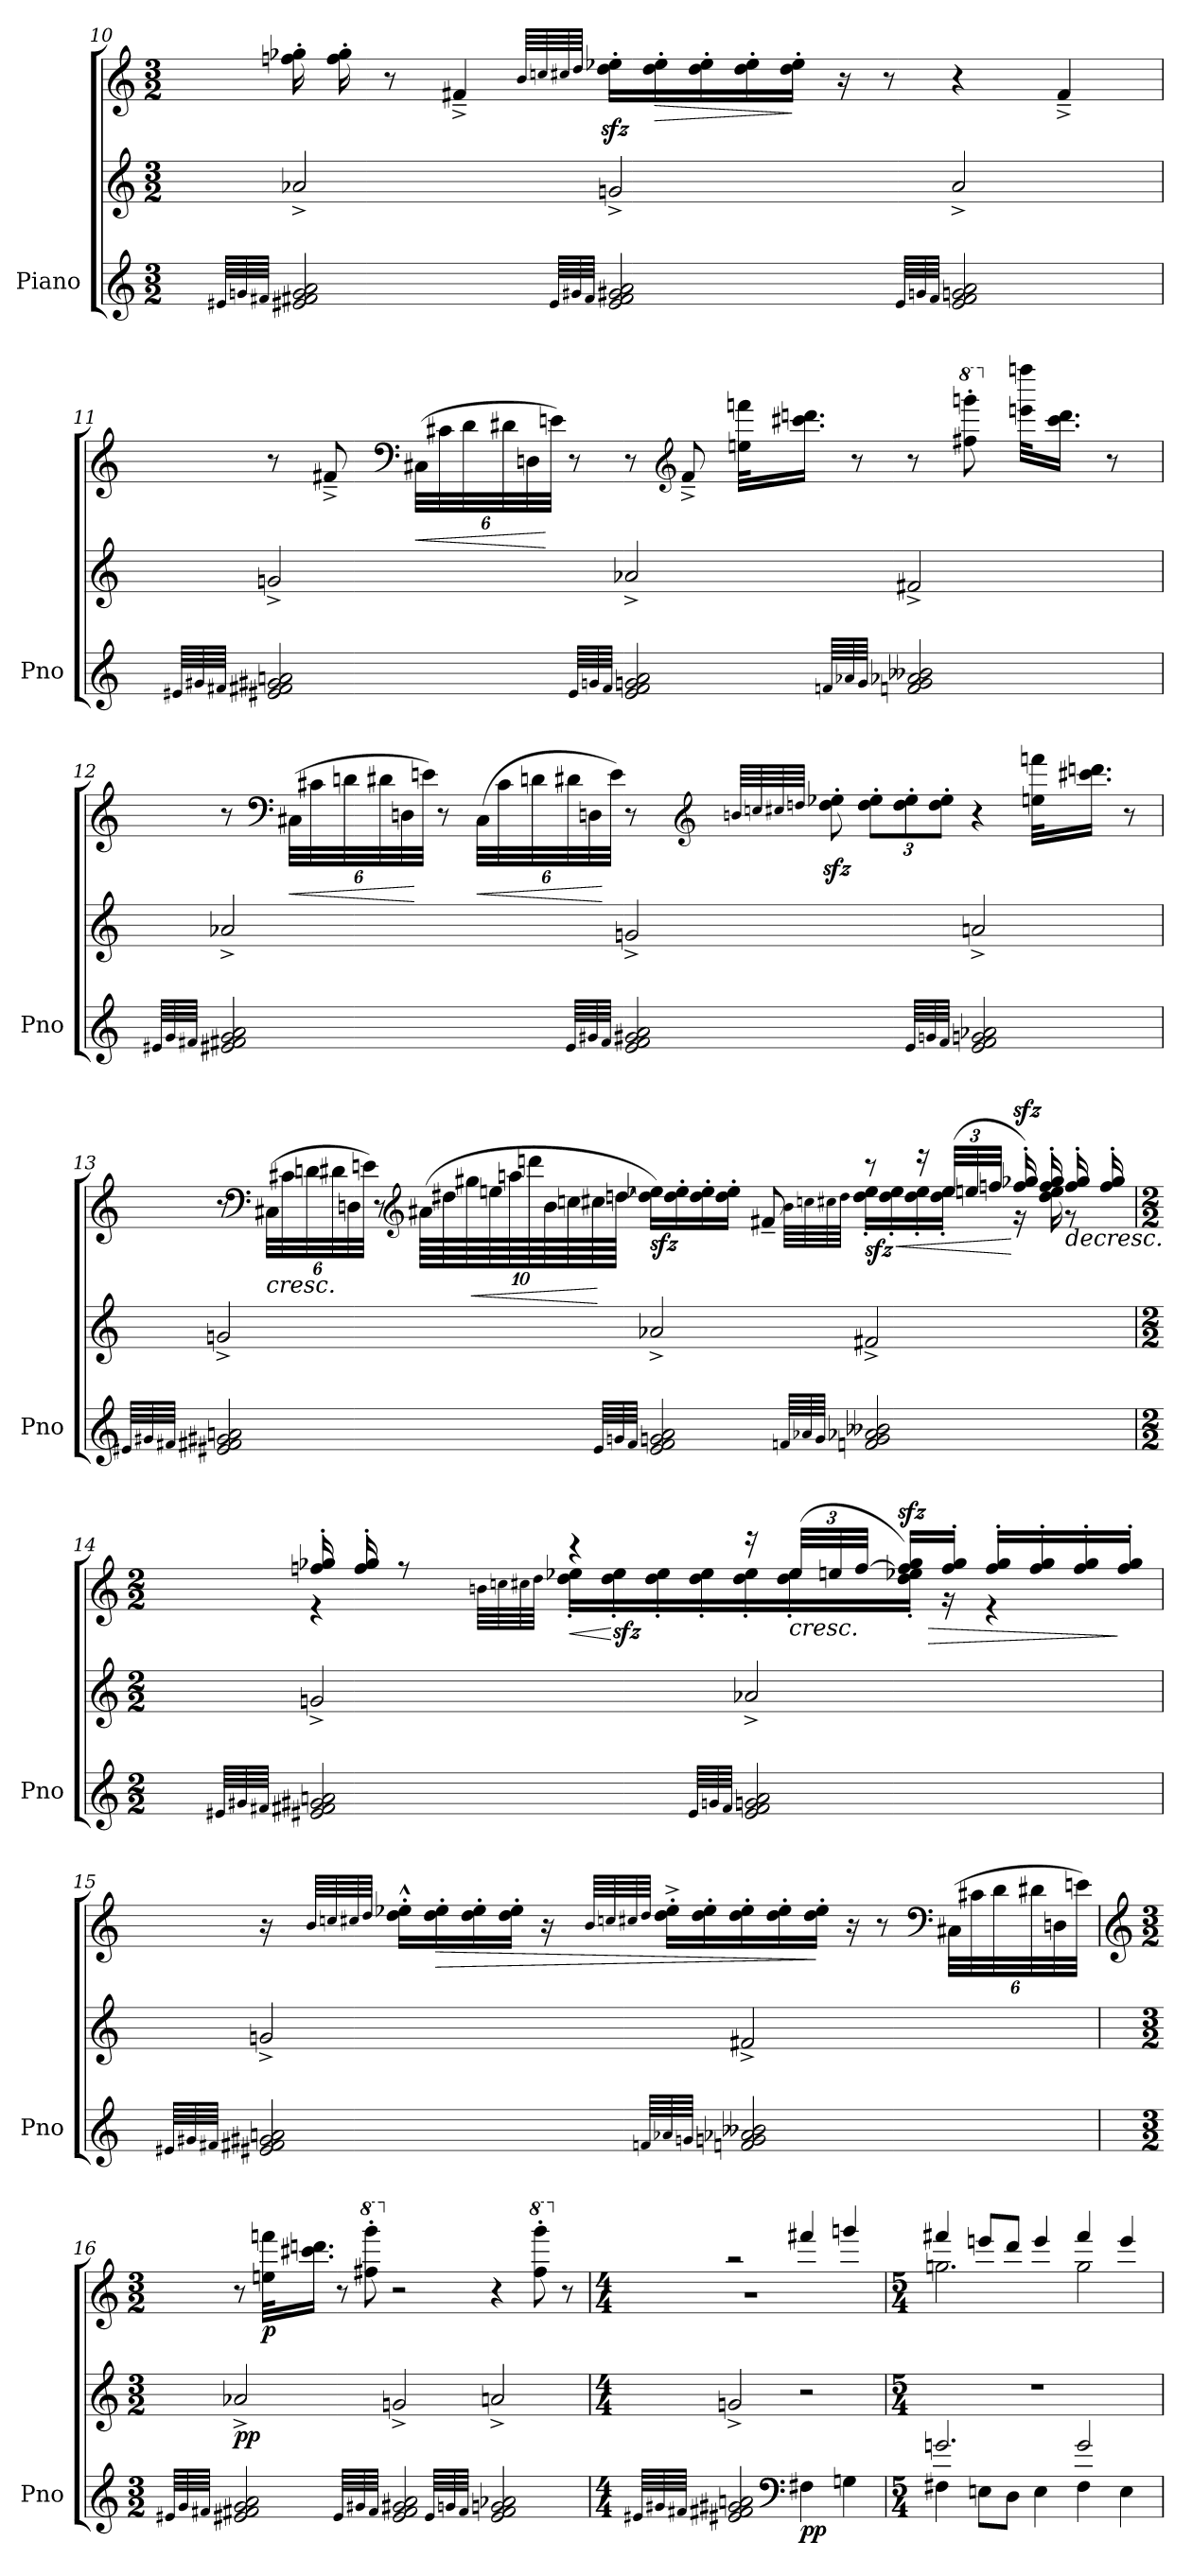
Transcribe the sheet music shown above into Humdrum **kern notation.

**kern	**kern	**kern	**dynam
*part1	*part1	*part1	*part1
*staff3	*staff2	*staff1	*staff1/2/3
*I"Piano	*	*	*
*I'Pno	*	*	*
!!LO:LB:g=z
*clefG2	*clefG2	*clefG2	*
*k[]	*k[]	*k[]	*
*M3/2	*M3/2	*M3/2	*
=10	=10	=10	=10
64qe#X/LLLL	.	.	.
64qgni/	.	.	.
64qf#X/JJJJ	.	.	.
2e#/ 2f#/ 2g/ 2a/	2a-X^/	16ffn\' 16gg-X\'	.
.	.	16ff\' 16gg-\'	.
.	.	8r	.
.	.	4f#X~^/	.
.	.	64qb/LLLL	.
64qe#/LLLL	.	64qccni/	.
64qg#X/	.	64qcc#X/	.
64qf#/JJJJ	.	64qdd/JJJJ	.
2e#/ 2f#/ 2g#/ 2a/	2gn^/	16dd\zz<' 16ee-X\zz<'LL	.
!	!	!	!LO:HP:b
.	.	16dd\' 16ee-\'	>
.	.	16dd\' 16ee-\'	.
.	.	16dd\' 16ee-\'	.
.	.	16dd\' 16ee-\'JJ	]
.	.	16r	.
.	.	8r	.
64qe#/LLLL	.	.	.
64qgn/	.	.	.
64qf#/JJJJ	.	.	.
2e#/ 2f#/ 2g/ 2a/	2a-^/	4r	.
.	.	4f#~^/	.
!!LO:LB:g=z
=11	=11	=11	=11
64qe#X/LLLL	.	.	.
64qg#X/	.	.	.
64qf#X/JJJJ	.	.	.
2e#/ 2f#/ 2g#/ 2ani/	2gn^/	8r	.
.	.	8f#X~^/	.
*	*	*clefF4	*
*	*	*Xbrackettup	*
!	!	!	!LO:HP:b
.	.	(>48C#X\LLL	<
.	.	48c#X\	.
.	.	48d\	.
.	.	48d#X\	.
.	.	48Dni\	.
.	.	48en\JJJ)	[
.	.	8r	.
64qe#/LLLL	.	.	.
64qgn/	.	.	.
64qf#/JJJJ	.	.	.
2e#/ 2f#/ 2g/ 2a/	2a-X^/	8r	.
*	*	*clefG2	*
.	.	8f#~^/	.
.	.	32eeni\ 32fffni\KLL	.
.	.	16.ccc#X\ 16.dddni\JJ	.
.	.	8r	.
64qfn/LLLL	.	.	.
64qa-X/	.	.	.
64qg/JJJJ	.	.	.
2f/ 2g/ 2a-/ 2b--X/	2f#X^/	8r	.
*	*	*8va	*
.	.	8fff#X\' 8ggggni\'	.
*	*	*X8va	*
.	.	32eeeni\ 32ffffni\KLL	.
.	.	16.ccc#\ 16.ddd\JJ	.
.	.	8r	.
!!LO:PB:g=z
=12	=12	=12	=12
64qe#X/LLLL	.	.	.
64qg/	.	.	.
64qf#X/JJJJ	.	.	.
2e#/ 2f#/ 2g/ 2a/	2a-X^/	8r	.
*	*	*clefF4	*
!	!	!	!LO:HP:b
.	.	(>48C#X\LLL	<
.	.	48c#X\	.
.	.	48dni\	.
.	.	48d#X\	.
.	.	48Dni\	.
.	.	48en\JJJ)	[
.	.	8r	.
!	!	!	!LO:HP:b
.	.	(>48C#\LLL	<
.	.	48c#\	.
.	.	48dn\	.
.	.	48d#X\	.
.	.	48Dni\	.
.	.	48e\JJJ)	[
64qe#/LLLL	.	.	.
64qg#X/	.	.	.
64qf#/JJJJ	.	.	.
2e#/ 2f#/ 2g#/ 2a/	2gn^/	8r	.
*	*	*clefG2	*
.	.	64qbni/LLLL	.
.	.	64qccni/	.
.	.	64qcc#X/	.
.	.	64qddni/JJJJ	.
.	.	8dd\zz<' 8ee-X\zz<'	.
.	.	12dd\' 12ee-\'L	.
.	.	12dd\' 12ee-\'	.
.	.	12dd\' 12ee-\'J	.
64qe#/LLLL	.	.	.
64qgn/	.	.	.
64qf#/JJJJ	.	.	.
2e#/ 2f#/ 2g/ 2a-X/	2an^/	4r	.
.	.	32een\ 32fffni\KLL	.
.	.	16.ccc#X\ 16.dddni\JJ	.
.	.	8r	.
!!LO:LB:g=z
=13	=13	=13	=13
*	*	*MM66	*
64qe#X/LLLL	.	.	.
64qg#X/	.	.	.
64qf#X/JJJJ	.	.	.
*	*	*^	*
2e#/ 2f#/ 2g#/ 2ani/	2gn^/	1ryy	8r	.
*	*	*clefF4	*	*
!	!	!	!	!LO:HP:b
.	.	.	(<48C#X\LLL	<
.	.	.	48c#X\	.
.	.	.	48dni\	.
.	.	.	48d#X\	.
.	.	.	48Dni\	.
.	.	.	48en\JJJ)	]
.	.	.	8r	.
*	*	*clefG2	*	*
.	.	.	(<80a#X\LLLL	.
.	.	.	80dd#X\	.
.	.	.	80gg#X\	.
!	!	!	!	!LO:HP:b
.	.	.	80eeni\	<
.	.	.	80aani\	.
.	.	.	80dddni\	.
.	.	.	80b\	.
.	.	.	80ccni\	.
.	.	.	80cc#X\	.
.	.	.	[80ddn\JJJJ	[
64qe#/LLLL	.	.	.	.
64qgn/	.	.	.	.
64qf#/JJJJ	.	.	.	.
!	!	!	!	!LO:DY:b
2e#/ 2f#/ 2g/ 2a/	2a-X^/	.	16dd\] 16ee-X\LL)	sfz
.	.	.	16dd\' 16ee-\'	.
.	.	.	16dd\' 16ee-\'	.
.	.	.	16dd\' 16ee-\'JJ	.
.	.	.	8ryy	.
.	.	.	8f#X~/	.
.	.	.	64qb\LLLL	.
64qfn/LLLL	.	.	64qccn\	.
64qa-X/	.	.	64qcc#X\	.
64qg/JJJJ	.	.	64qdd\JJJJ	.
!	!	!	!	!LO:HP:b
!	!	!	!	!LO:DY:n=1:b
2f/ 2g/ 2a-/ 2b--X/	2f#X^/	8r	16dd\' 16ee-\'LL	< sfz
.	.	.	16dd\' 16ee-\'	.
.	.	16r	16dd\' 16ee-\'	.
.	.	(>48ee-/LLL	16dd\' 16ee-\'JJ	.
.	.	48een/	.	.
.	.	48ffni/JJJ	.	.
!	!	!	!	!LO:DY:n=2:a
.	.	16ff/' 16gg-X/')	16r	[ sfz
.	.	16ff/' 16gg-/'	16dd\ 16ee\	.
!	!	!	!	!LO:HP:b
.	.	16ff/' 16gg-/'	8r	>
.	.	16ff/' 16gg-/'	.	.
!!LO:LB:g=z	!!
=14	=14	=14	=14	=14
*M2/2	*M2/2	*M2/2	*	*
64qe#X/LLLL	.	.	.	.
64qg#X/	.	.	.	.
64qf#X/JJJJ	.	.	.	.
!	!	!	!	!LO:DY:b=2
!	!	!	!	!LO:DY:n=1:b
2e#/ 2f#/ 2g#/ 2ani/	2gn^/	16ffn/' 16gg-X/'	4r	mp mf
.	.	16ff/' 16gg-/'	.	[
.	.	8r	.	.
.	.	.	64qbni\LLLL	.
.	.	.	64qccni\	.
.	.	.	64qcc#X\	.
.	.	.	64qdd\JJJJ	.
!	!	!	!	!LO:HP:b
.	.	4r	16dd\' 16ee-X\'LL	<
!	!	!	!	!LO:DY:n=2:b
.	.	.	16dd\' 16ee-\'	[ sfz
.	.	.	16dd\' 16ee-\'	.
.	.	.	16dd\' 16ee-\'	.
64qe#/LLLL	.	.	.	.
64qgn/	.	.	.	.
64qf#/JJJJ	.	.	.	.
2e#/ 2f#/ 2g/ 2a/	2a-X^/	16r	16dd\' 16ee-\'	.
!	!	!	!	!LO:HP:b
.	.	(>48ee-/LLL	16dd\' 16ee-\'	<
.	.	48een/	.	.
.	.	[48ff/JJJ	.	.
!	!	!	!	!LO:HP:b
!	!	!	!	!LO:DY:n=3:a
.	.	16ff/] 16gg-i/LL)	16dd\' 16ee-X\'JJ	> sfz
.	.	16ff/' 16gg-/'JJ	16r	.
.	.	16ff/' 16gg-/'LL	4r	.
.	.	16ff/' 16gg-/'	.	.
.	.	16ff/' 16gg-/'	.	.
.	.	16ff/' 16gg-/'JJ	.	]
*	*	*v	*v	*
!!LO:LB:g=z
=15	=15	=15	=15
64qe#X/LLLL	.	.	.
64qg#X/	.	.	.
64qf#X/JJJJ	.	.	.
2e#/ 2f#/ 2g#/ 2ani/	2gn^/	16r	.
.	.	64qb/LLLL	.
.	.	64qccni/	.
.	.	64qcc#X/	.
.	.	64qdd/JJJJ	.
.	.	16dd\'^^ 16ee-X\'^^LL	.
!	!	!	!LO:HP:b
.	.	16dd\' 16ee-\'	>
.	.	16dd\' 16ee-\'	.
.	.	16dd\' 16ee-\'JJ	[
.	.	16r	.
.	.	64qb/LLLL	.
.	.	64qccn/	.
.	.	64qcc#X/	.
.	.	64qdd/JJJJ	.
.	.	16dd\'^ 16ee-\'^LL	.
.	.	16dd\' 16ee-\'	.
64qfn/LLLL	.	.	.
64qa-X/	.	.	.
64qgn/JJJJ	.	.	.
2f/ 2g/ 2a-/ 2b--X/	2f#X^/	16dd\' 16ee-\'	.
.	.	16dd\' 16ee-\'	.
.	.	16dd\' 16ee-\'JJ	]
.	.	16r	.
.	.	8r	.
*	*	*clefF4	*
.	.	(>48C#X\LLL	.
.	.	48c#X\	.
.	.	48d\	.
.	.	48d#X\	.
.	.	48Dni\	.
.	.	48en\JJJ)	.
!!LO:PB:g=z
=16	=16	=16	=16
*	*	*clefG2	*
*M3/2	*M3/2	*M3/2	*
64qe#X/LLLL	.	.	.
64qg/	.	.	.
64qf#X/JJJJ	.	.	.
!	!	!	!LO:DY:b=2
2e#/ 2f#/ 2g/ 2a/	2a-X^/	8r	pp
!	!	!	!LO:DY:b
.	.	32eeni\ 32fffni\KLL	p
.	.	16.ccc#X\ 16.dddni\JJ	.
.	.	8r	.
*	*	*8va	*
.	.	8fff#X\' 8gggg\'	.
64qe#/LLLL	.	.	.
64qg#X/	.	.	.
64qf#/JJJJ	.	.	.
*	*	*X8va	*
2e#/ 2f#/ 2g#/ 2a/	2gn^/	2r	.
64qe#/LLLL	.	.	.
64qgn/	.	.	.
64qf#/JJJJ	.	.	.
2e#/ 2f#/ 2g/ 2a-X/	2an^/	4r	.
*	*	*8va	*
.	.	8fff#\' 8gggg\'	.
*	*	*X8va	*
.	.	8r	.
=17	=17	=17	=17
*M4/4	*M4/4	*M4/4	*
*^	*	*	*
.	64qe#X/LLLL	.	.	.
.	64qg#X/	.	.	.
.	64qf#X/JJJJ	.	.	.
*	*	*	*^	*
2ryy	2e#/ 2f#/ 2g#/ 2ani/	2gn^/	2r	1r	.
*clefF4	*	*	*	*	*
*	*	*	*MM76	*	*
!	!	!	!	!	!LO:DY:b=3
!	!	!	!	!	!LO:DY:n=1:b
4F#X\	2ryy	2r	4fff#X/	.	p p
4Gni\	.	.	4gggni/	.	.
!!LO:LB:g=z	!!
=18	=18	=18	=18	=18	=18
*M5/4	*	*M5/4	*M5/4	*	*
4F#X\	2.gni/	4%5r	4fff#X/	2.ggni\	.
8Eni\L	.	.	8eeeni/L	.	.
8D\J	.	.	8ddd/J	.	.
4E\	.	.	4eee/	.	.
4F#\	2g/	.	4fff#/	2gg\	.
4E\	.	.	4eee/	.	.
*v	*v	*	*v	*v	*
=	=	=	=
*-	*-	*-	*-
